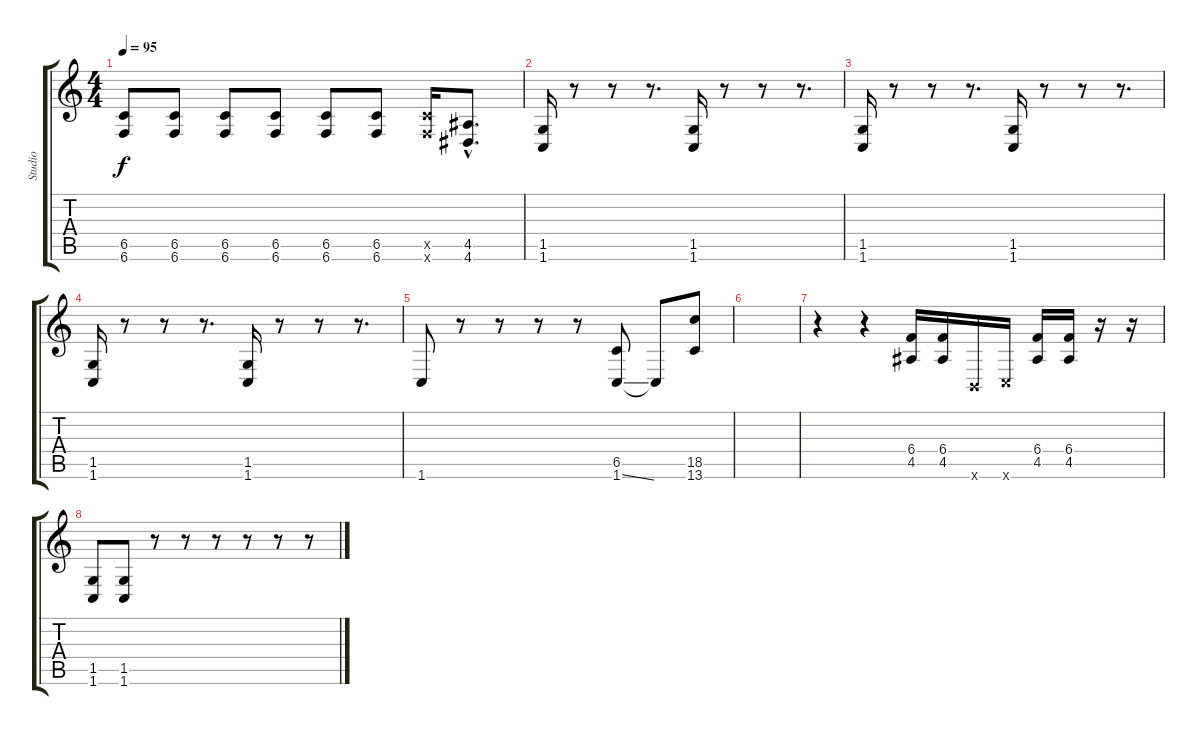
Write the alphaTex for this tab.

\track ("Studio" "Studio") {instrument distortionguitar}
\staff {score tabs}
\tuning (E4 B3 G3 B2 Gb2 B1) {hide}
\ts (4 4)
\tempo 95
\clef g2
\ks c
(6.5 6.6).8{dy f} (6.5 6.6).8 (6.5 6.6).8 (6.5 6.6).8 (6.5 6.6).8 (6.5 6.6).8 (6.5{x} 6.6{x}).16 (4.5{hac} 4.6{hac}).8{d} |
(1.5 1.6).16 r.8 r.8 r.8{d} (1.5 1.6).16 r.8 r.8 r.8{d} |
(1.5 1.6).16 r.8 r.8 r.8{d} (1.5 1.6).16 r.8 r.8 r.8{d} |
(1.5 1.6).16 r.8 r.8 r.8{d} (1.5 1.6).16 r.8 r.8 r.8{d} |
1.6.8 r.8 r.8 r.8 r.8 (6.5 1.6{ss}).8 1.6{t}.8 (18.5 13.6).8 |
|
r.4 r.4 (6.4 4.5).16 (6.4 4.5).16 0.6{x}.16 1.6{x}.16 (6.4 4.5).16 (6.4 4.5).16 r.16 r.16 |
(1.5 1.6).8 (1.5 1.6).8 r.8 r.8 r.8 r.8 r.8 r.8
